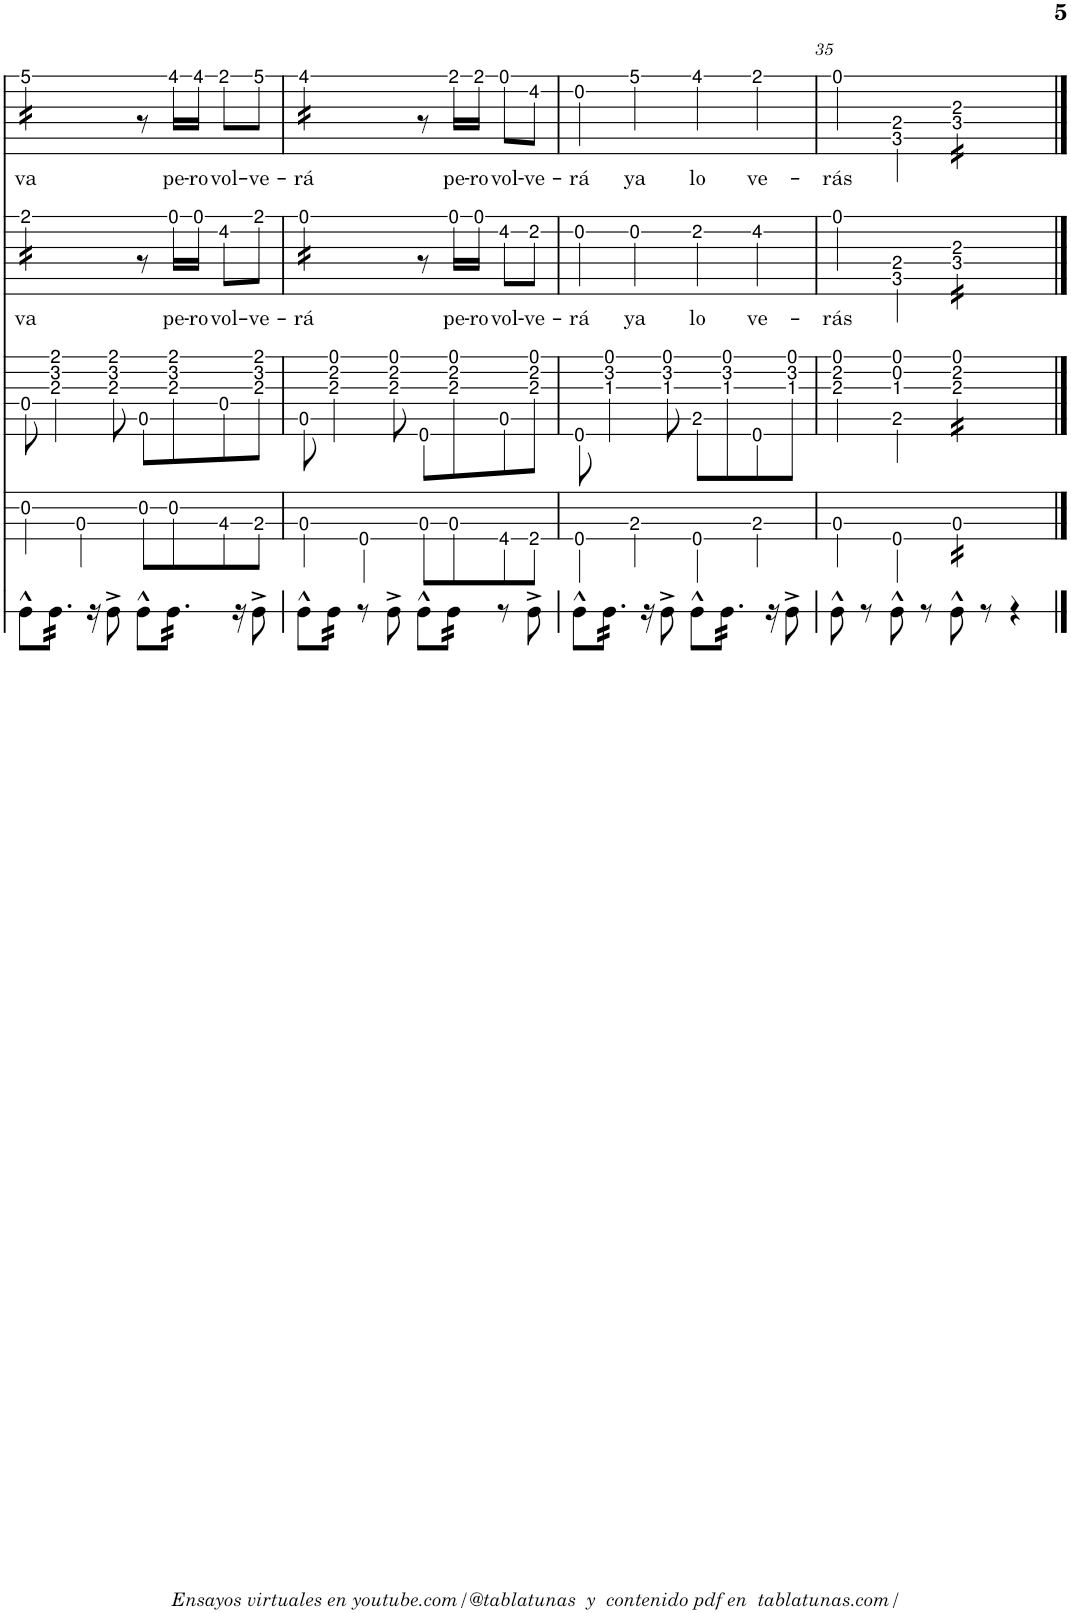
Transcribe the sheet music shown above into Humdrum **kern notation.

**kern	**kern	**kern	**kern	**text	**kern	**text
*part5	*part4	*part3	*part2	*part2	*part1	*part1
*staff5	*staff4	*staff3	*staff2	*staff2	*staff1	*staff1
*I"Pandereta	*I"Bajo	*I"Guitarra	*I"Laúd	*	*I"Bandurria	*
!!LO:PB:g=z
*clefX	*	*	*	*	*	*
*	*Trd7c12	*	*	*	*	*
*k[]	*k[]	*k[]	*k[]	*	*k[]	*
*M4/4	*M4/4	*M4/4	*M4/4	*	*M4/4	*
=32	=32	=32	=32	=32	=32	=32
!	!	!	!	!LO:LY:b	!	!LO:LY:b
8Re^^\L	4D\	8D\	2b\	va	2ddd\	va
*tremolo	*	*	*	*	*	*
32Re\LLL	.	4A\ 4d\ 4f#X\	.	.	.	.
32Re\	.	.	.	.	.	.
32Re\	.	.	.	.	.	.
32Re\	.	.	.	.	.	.
32Re\	4AA\	.	.	.	.	.
32Re\JJJ	.	.	.	.	.	.
*Xtremolo	*	*	*	*	*	*
16r	.	.	.	.	.	.
8Re^\	.	8A\ 8d\ 8f#\	.	.	.	.
8Re^^\L	8D\L	8AA\L	8r	.	8r	.
!	!	!	!	!LO:LY:b	!	!LO:LY:b
*tremolo	*	*	*	*	*	*
32Re\LLL	8D\	8A\ 8d\ 8f#\	16a\LL	pe-	16ccc#X\LL	pe-
32Re\	.	.	.	.	.	.
!	!	!	!	!LO:LY:b	!	!LO:LY:b
32Re\	.	.	16a\JJ	-ro	16ccc#\JJ	-ro
32Re\	.	.	.	.	.	.
!	!	!	!	!LO:LY:b	!	!LO:LY:b
32Re\	8C#X\	8D\	8g#X\L	vol-	8bb\L	vol-
32Re\JJJ	.	.	.	.	.	.
*Xtremolo	*	*	*	*	*	*
16r	.	.	.	.	.	.
!	!	!	!	!LO:LY:b	!	!LO:LY:b
8Re^\	8BB\J	8A\ 8d\ 8f#\J	8b\J	-ve-	8ddd\J	-ve-
=33	=33	=33	=33	=33	=33	=33
!	!	!	!	!LO:LY:b	!	!LO:LY:b
8Re^^\L	4AA\	8AA\	2a\	-rá	2ccc#X\	-rá
*tremolo	*	*	*	*	*	*
32Re\	.	4A\ 4c#X\ 4e\	.	.	.	.
32Re\	.	.	.	.	.	.
32Re\	.	.	.	.	.	.
32Re\JJJ	.	.	.	.	.	.
*Xtremolo	*	*	*	*	*	*
8r	4EE\	.	.	.	.	.
8Re^\	.	8A\ 8c#\ 8e\	.	.	.	.
8Re^^\L	8AA\L	8EE\L	8r	.	8r	.
!	!	!	!	!LO:LY:b	!	!LO:LY:b
*tremolo	*	*	*	*	*	*
32Re\	8AA\	8A\ 8c#\ 8e\	16a\LL	pe-	16bb\LL	pe-
32Re\	.	.	.	.	.	.
!	!	!	!	!LO:LY:b	!	!LO:LY:b
32Re\	.	.	16a\JJ	-ro	16bb\JJ	-ro
32Re\JJJ	.	.	.	.	.	.
*Xtremolo	*	*	*	*	*	*
!	!	!	!	!LO:LY:b	!	!LO:LY:b
8r	8GG#X\	8AA\	8g#X\L	vol-	8aa\L	vol-
!	!	!	!	!LO:LY:b	!	!LO:LY:b
8Re^\	8FF#X\J	8A\ 8c#\ 8e\J	8f#X\J	-ve-	8gg#X\J	-ve-
=34	=34	=34	=34	=34	=34	=34
!	!	!	!	!LO:LY:b	!	!LO:LY:b
8Re^^\L	4EE\	8EE\	4e\	-rá	4ee\	-rá
*tremolo	*	*	*	*	*	*
32Re\LLL	.	4G#X\ 4d\ 4e\	.	.	.	.
32Re\	.	.	.	.	.	.
32Re\	.	.	.	.	.	.
32Re\	.	.	.	.	.	.
!	!	!	!	!LO:LY:b	!	!LO:LY:b
32Re\	4BB\	.	4e\	ya	4ddd\	ya
32Re\JJJ	.	.	.	.	.	.
*Xtremolo	*	*	*	*	*	*
16r	.	.	.	.	.	.
8Re^\	.	8G#\ 8d\ 8e\	.	.	.	.
!	!	!	!	!LO:LY:b	!	!LO:LY:b
8Re^^\L	4EE\	8BB\L	4f#X\	lo	4ccc#X\	lo
*tremolo	*	*	*	*	*	*
32Re\LLL	.	8G#\ 8d\ 8e\	.	.	.	.
32Re\	.	.	.	.	.	.
32Re\	.	.	.	.	.	.
32Re\	.	.	.	.	.	.
!	!	!	!	!LO:LY:b	!	!LO:LY:b
32Re\	4BB\	8EE\	4g#X\	ve-	4bb\	ve-
32Re\JJJ	.	.	.	.	.	.
*Xtremolo	*	*	*	*	*	*
16r	.	.	.	.	.	.
8Re^\	.	8G#\ 8d\ 8e\J	.	.	.	.
=35	=35	=35	=35	=35	=35	=35
!	!	!	!	!LO:LY:b	!	!LO:LY:b
8Re^^\	4AA\	4A\ 4c#X\ 4e\	4a\	-rás	4aa\	-rás
8r	.	.	.	.	.	.
8Re^^\	4EE\	4BB\ 4G#X\ 4B\ 4e\	4E\ 4G#X\	.	4e\ 4g#X\	.
8r	.	.	.	.	.	.
8Re^^\	2AA\	2A\ 2c#\ 2e\	2A\ 2c#X\	.	2a\ 2cc#X\	.
8r	.	.	.	.	.	.
4r	.	.	.	.	.	.
==	==	==	==	==	==	==
*-	*-	*-	*-	*-	*-	*-
